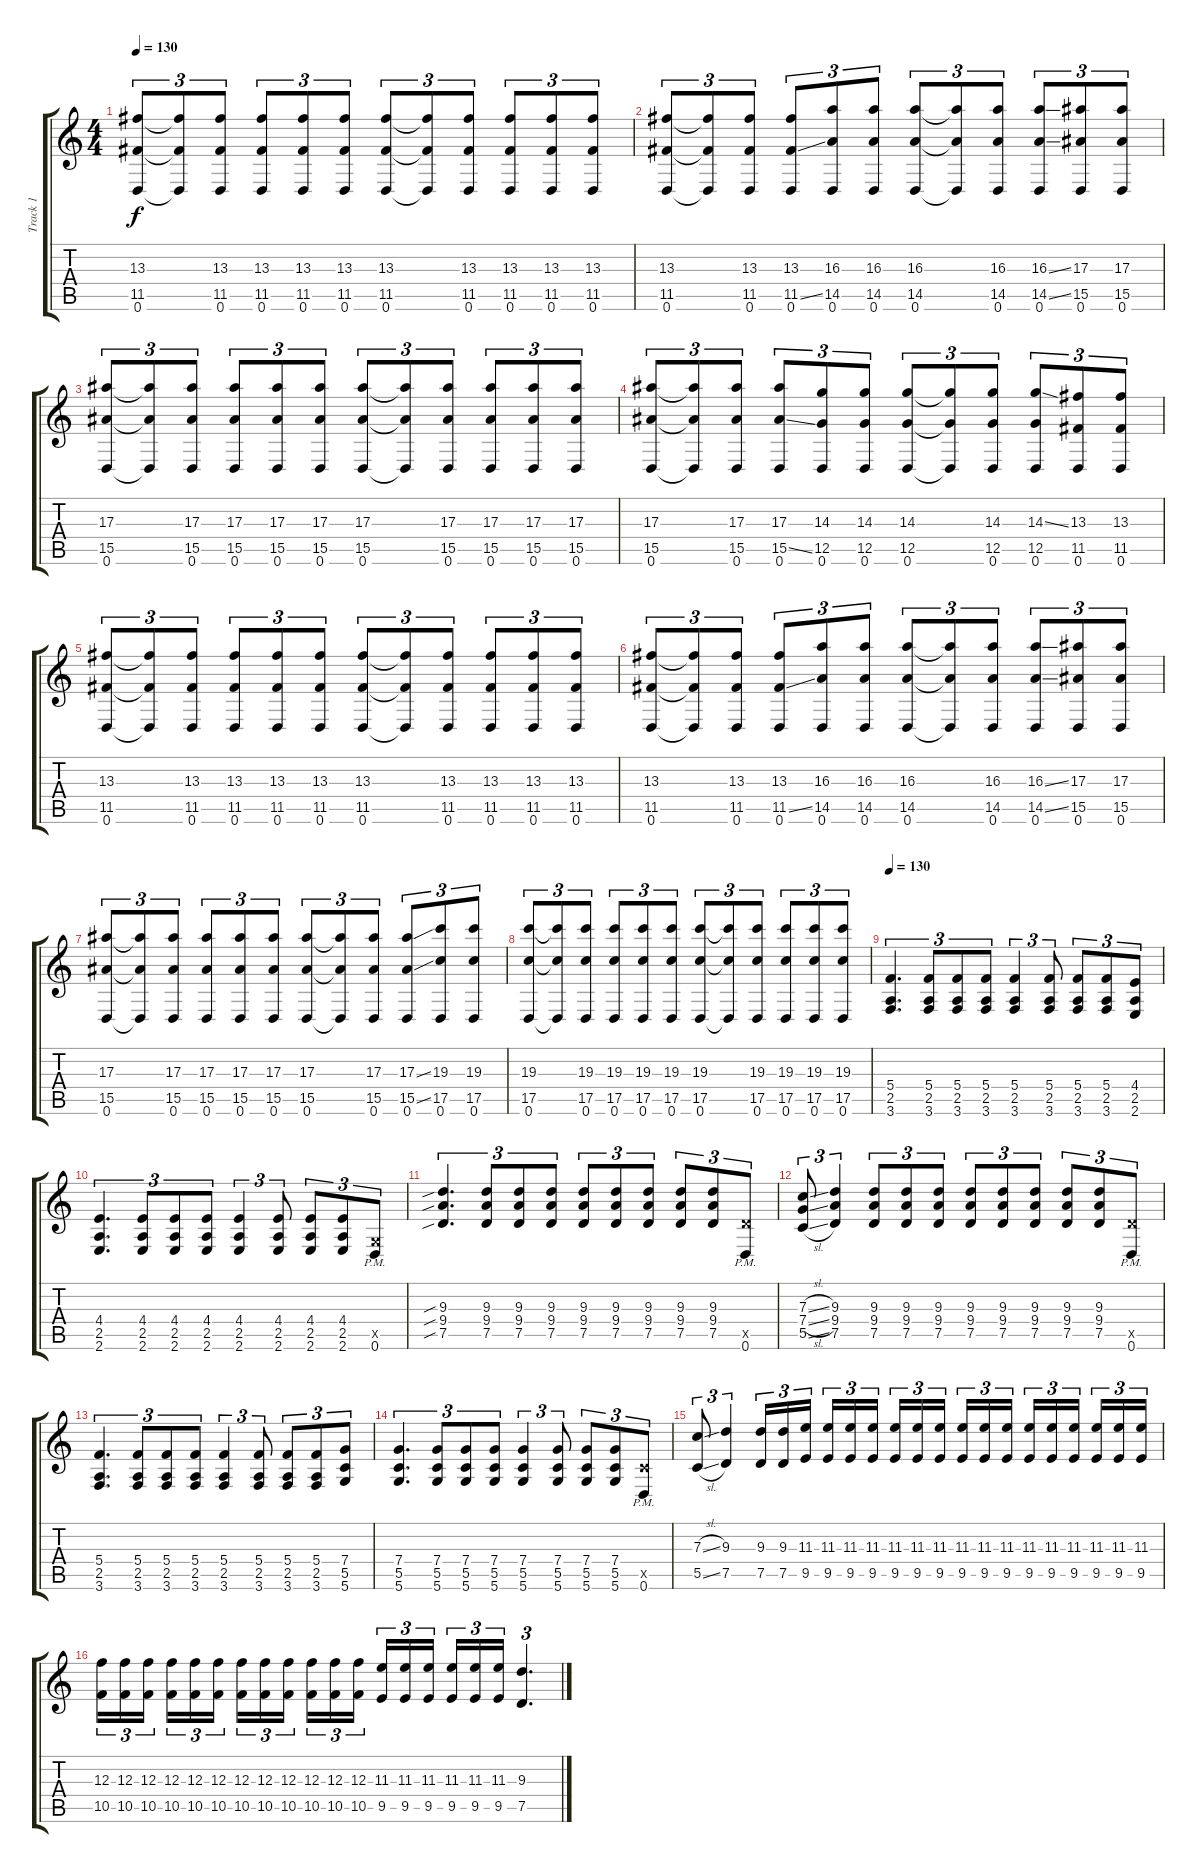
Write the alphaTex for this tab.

\track ("Track 1" "Track 1") {instrument distortionguitar}
\staff {score tabs}
\tuning (D4 A3 F3 C3 G2 D2) {hide}
\ts (4 4)
\tempo 130
\clef g2
\ks c
(13.3 11.5 0.6).8{tu (3 2) dy f} (13.3{t} 11.5{t} 0.6{t}).8{tu (3 2)} (13.3 11.5 0.6).8{tu (3 2)} (13.3 11.5 0.6).8{tu (3 2)} (13.3 11.5 0.6).8{tu (3 2)} (13.3 11.5 0.6).8{tu (3 2)} (13.3 11.5 0.6).8{tu (3 2)} (13.3{t} 11.5{t} 0.6{t}).8{tu (3 2)} (13.3 11.5 0.6).8{tu (3 2)} (13.3 11.5 0.6).8{tu (3 2)} (13.3 11.5 0.6).8{tu (3 2)} (13.3 11.5 0.6).8{tu (3 2)} |
(13.3 11.5 0.6).8{tu (3 2)} (13.3{t} 11.5{t} 0.6{t}).8{tu (3 2)} (13.3 11.5 0.6).8{tu (3 2)} (13.3 11.5{ss} 0.6).8{tu (3 2)} (16.3 14.5 0.6).8{tu (3 2)} (16.3 14.5 0.6).8{tu (3 2)} (16.3 14.5 0.6).8{tu (3 2)} (16.3{t} 14.5{t} 0.6{t}).8{tu (3 2)} (16.3 14.5 0.6).8{tu (3 2)} (16.3{ss} 14.5{ss} 0.6).8{tu (3 2)} (17.3 15.5 0.6).8{tu (3 2)} (17.3 15.5 0.6).8{tu (3 2)} |
(17.3 15.5 0.6).8{tu (3 2)} (17.3{t} 15.5{t} 0.6{t}).8{tu (3 2)} (17.3 15.5 0.6).8{tu (3 2)} (17.3 15.5 0.6).8{tu (3 2)} (17.3 15.5 0.6).8{tu (3 2)} (17.3 15.5 0.6).8{tu (3 2)} (17.3 15.5 0.6).8{tu (3 2)} (17.3{t} 15.5{t} 0.6{t}).8{tu (3 2)} (17.3 15.5 0.6).8{tu (3 2)} (17.3 15.5 0.6).8{tu (3 2)} (17.3 15.5 0.6).8{tu (3 2)} (17.3 15.5 0.6).8{tu (3 2)} |
(17.3 15.5 0.6).8{tu (3 2)} (17.3{t} 15.5{t} 0.6{t}).8{tu (3 2)} (17.3 15.5 0.6).8{tu (3 2)} (17.3 15.5{ss} 0.6).8{tu (3 2)} (14.3 12.5 0.6).8{tu (3 2)} (14.3 12.5 0.6).8{tu (3 2)} (14.3 12.5 0.6).8{tu (3 2)} (14.3{t} 12.5{t} 0.6{t}).8{tu (3 2)} (14.3 12.5 0.6).8{tu (3 2)} (14.3{ss} 12.5 0.6).8{tu (3 2)} (13.3 11.5 0.6).8{tu (3 2)} (13.3 11.5 0.6).8{tu (3 2)} |
(13.3 11.5 0.6).8{tu (3 2)} (13.3{t} 11.5{t} 0.6{t}).8{tu (3 2)} (13.3 11.5 0.6).8{tu (3 2)} (13.3 11.5 0.6).8{tu (3 2)} (13.3 11.5 0.6).8{tu (3 2)} (13.3 11.5 0.6).8{tu (3 2)} (13.3 11.5 0.6).8{tu (3 2)} (13.3{t} 11.5{t} 0.6{t}).8{tu (3 2)} (13.3 11.5 0.6).8{tu (3 2)} (13.3 11.5 0.6).8{tu (3 2)} (13.3 11.5 0.6).8{tu (3 2)} (13.3 11.5 0.6).8{tu (3 2)} |
(13.3 11.5 0.6).8{tu (3 2)} (13.3{t} 11.5{t} 0.6{t}).8{tu (3 2)} (13.3 11.5 0.6).8{tu (3 2)} (13.3 11.5{ss} 0.6).8{tu (3 2)} (16.3 14.5 0.6).8{tu (3 2)} (16.3 14.5 0.6).8{tu (3 2)} (16.3 14.5 0.6).8{tu (3 2)} (16.3{t} 14.5{t} 0.6{t}).8{tu (3 2)} (16.3 14.5 0.6).8{tu (3 2)} (16.3{ss} 14.5{ss} 0.6).8{tu (3 2)} (17.3 15.5 0.6).8{tu (3 2)} (17.3 15.5 0.6).8{tu (3 2)} |
(17.3 15.5 0.6).8{tu (3 2)} (17.3{t} 15.5{t} 0.6{t}).8{tu (3 2)} (17.3 15.5 0.6).8{tu (3 2)} (17.3 15.5 0.6).8{tu (3 2)} (17.3 15.5 0.6).8{tu (3 2)} (17.3 15.5 0.6).8{tu (3 2)} (17.3 15.5 0.6).8{tu (3 2)} (17.3{t} 15.5{t} 0.6{t}).8{tu (3 2)} (17.3 15.5 0.6).8{tu (3 2)} (17.3{ss} 15.5{ss} 0.6).8{tu (3 2)} (19.3 17.5 0.6).8{tu (3 2)} (19.3 17.5 0.6).8{tu (3 2)} |
(19.3 17.5 0.6).8{tu (3 2)} (19.3{t} 17.5{t} 0.6{t}).8{tu (3 2)} (19.3 17.5 0.6).8{tu (3 2)} (19.3 17.5 0.6).8{tu (3 2)} (19.3 17.5 0.6).8{tu (3 2)} (19.3 17.5 0.6).8{tu (3 2)} (19.3 17.5 0.6).8{tu (3 2)} (19.3{t} 17.5{t} 0.6{t}).8{tu (3 2)} (19.3 17.5 0.6).8{tu (3 2)} (19.3 17.5 0.6).8{tu (3 2)} (19.3 17.5 0.6).8{tu (3 2)} (19.3 17.5 0.6).8{tu (3 2)} |
\tempo 130
(5.4 2.5 3.6).4{d tu (3 2)} (5.4 2.5 3.6).8{tu (3 2)} (5.4 2.5 3.6).8{tu (3 2)} (5.4 2.5 3.6).8{tu (3 2)} (5.4 2.5 3.6).4{tu (3 2)} (5.4 2.5 3.6).8{tu (3 2)} (5.4 2.5 3.6).8{tu (3 2)} (5.4 2.5 3.6).8{tu (3 2)} (4.4 2.5 2.6).8{tu (3 2)} |
(4.4 2.5 2.6).4{d tu (3 2)} (4.4 2.5 2.6).8{tu (3 2)} (4.4 2.5 2.6).8{tu (3 2)} (4.4 2.5 2.6).8{tu (3 2)} (4.4 2.5 2.6).4{tu (3 2)} (4.4 2.5 2.6).8{tu (3 2)} (4.4 2.5 2.6).8{tu (3 2)} (4.4 2.5 2.6).8{tu (3 2)} (0.5{x} 0.6{pm}).8{tu (3 2)} |
(9.3{sib} 9.4{sib} 7.5{sib}).4{d tu (3 2)} (9.3 9.4 7.5).8{tu (3 2)} (9.3 9.4 7.5).8{tu (3 2)} (9.3 9.4 7.5).8{tu (3 2)} (9.3 9.4 7.5).8{tu (3 2)} (9.3 9.4 7.5).8{tu (3 2)} (9.3 9.4 7.5).8{tu (3 2)} (9.3 9.4 7.5).8{tu (3 2)} (9.3 9.4 7.5).8{tu (3 2)} (7.5{pm x} 0.6{pm}).8{tu (3 2)} |
(7.3{sl} 7.4{sl} 5.5{sl}).8{tu (3 2)} (9.3 9.4 7.5).4{tu (3 2)} (9.3 9.4 7.5).8{tu (3 2)} (9.3 9.4 7.5).8{tu (3 2)} (9.3 9.4 7.5).8{tu (3 2)} (9.3 9.4 7.5).8{tu (3 2)} (9.3 9.4 7.5).8{tu (3 2)} (9.3 9.4 7.5).8{tu (3 2)} (9.3 9.4 7.5).8{tu (3 2)} (9.3 9.4 7.5).8{tu (3 2)} (7.5{pm x} 0.6{pm}).8{tu (3 2)} |
(5.4 2.5 3.6).4{d tu (3 2)} (5.4 2.5 3.6).8{tu (3 2)} (5.4 2.5 3.6).8{tu (3 2)} (5.4 2.5 3.6).8{tu (3 2)} (5.4 2.5 3.6).4{tu (3 2)} (5.4 2.5 3.6).8{tu (3 2)} (5.4 2.5 3.6).8{tu (3 2)} (5.4 2.5 3.6).8{tu (3 2)} (7.4 5.5 5.6).8{tu (3 2)} |
(7.4 5.5 5.6).4{d tu (3 2)} (7.4 5.5 5.6).8{tu (3 2)} (7.4 5.5 5.6).8{tu (3 2)} (7.4 5.5 5.6).8{tu (3 2)} (7.4 5.5 5.6).4{tu (3 2)} (7.4 5.5 5.6).8{tu (3 2)} (7.4 5.5 5.6).8{tu (3 2)} (7.4 5.5 5.6).8{tu (3 2)} (5.5{x} 0.6{pm}).8{tu (3 2)} |
(7.3{sl} 5.5{sl}).8{tu (3 2)} (9.3 7.5).4{tu (3 2)} (9.3 7.5).16{tu (3 2)} (9.3 7.5).16{tu (3 2)} (11.3 9.5).16{tu (3 2) beam splitsecondary} (11.3 9.5).16{tu (3 2)} (11.3 9.5).16{tu (3 2)} (11.3 9.5).16{tu (3 2)} (11.3 9.5).16{tu (3 2)} (11.3 9.5).16{tu (3 2)} (11.3 9.5).16{tu (3 2) beam splitsecondary} (11.3 9.5).16{tu (3 2)} (11.3 9.5).16{tu (3 2)} (11.3 9.5).16{tu (3 2)} (11.3 9.5).16{tu (3 2)} (11.3 9.5).16{tu (3 2)} (11.3 9.5).16{tu (3 2) beam splitsecondary} (11.3 9.5).16{tu (3 2)} (11.3 9.5).16{tu (3 2)} (11.3 9.5).16{tu (3 2)} |
(12.3 10.5).16{tu (3 2)} (12.3 10.5).16{tu (3 2)} (12.3 10.5).16{tu (3 2) beam splitsecondary} (12.3 10.5).16{tu (3 2)} (12.3 10.5).16{tu (3 2)} (12.3 10.5).16{tu (3 2)} (12.3 10.5).16{tu (3 2)} (12.3 10.5).16{tu (3 2)} (12.3 10.5).16{tu (3 2) beam splitsecondary} (12.3 10.5).16{tu (3 2)} (12.3 10.5).16{tu (3 2)} (12.3 10.5).16{tu (3 2)} (11.3 9.5).16{tu (3 2)} (11.3 9.5).16{tu (3 2)} (11.3 9.5).16{tu (3 2) beam splitsecondary} (11.3 9.5).16{tu (3 2)} (11.3 9.5).16{tu (3 2)} (11.3 9.5).16{tu (3 2)} (9.3 7.5{sl}).4{d tu (3 2)}
